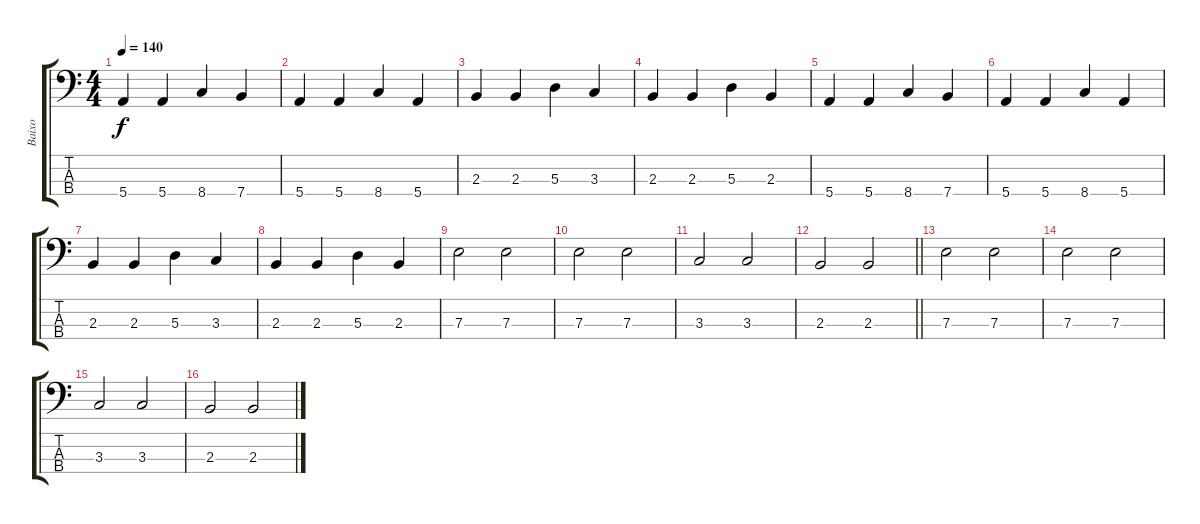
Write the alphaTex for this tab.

\track ("Baixo" "Baixo") {instrument electricbassfinger}
\staff {score tabs}
\tuning (G2 D2 A1 E1) {hide}
\ts (4 4)
\tempo 140
\clef f4
\ks c
5.4.4{dy f} 5.4.4 8.4.4 7.4.4 |
5.4.4 5.4.4 8.4.4 5.4.4 |
2.3.4 2.3.4 5.3.4 3.3.4 |
2.3.4 2.3.4 5.3.4 2.3.4 |
5.4.4 5.4.4 8.4.4 7.4.4 |
5.4.4 5.4.4 8.4.4 5.4.4 |
2.3.4 2.3.4 5.3.4 3.3.4 |
2.3.4 2.3.4 5.3.4 2.3.4 |
7.3.2 7.3.2 |
7.3.2 7.3.2 |
3.3.2 3.3.2 |
\barLineRight lightlight
2.3.2 2.3.2 |
7.3.2 7.3.2 |
7.3.2 7.3.2 |
3.3.2 3.3.2 |
2.3.2 2.3.2
